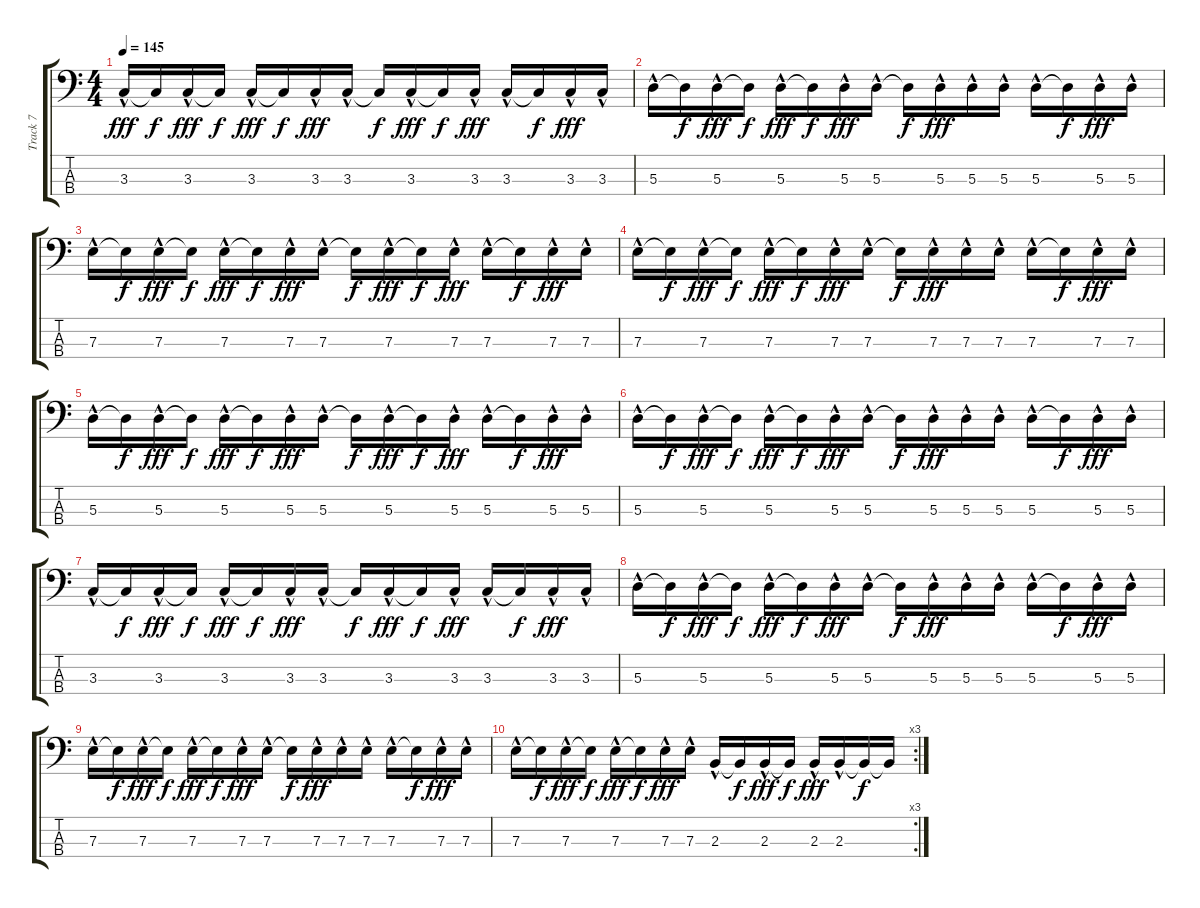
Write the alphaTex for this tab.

\track ("Track 7" "Track 7") {instrument slapbass1}
\staff {score tabs}
\tuning (G2 D2 A1 E1) {hide}
\ts (4 4)
\tempo 145
\clef f4
\ks c
3.3{hac}.16{dy fff} 3.3{t}.16{dy f} 3.3{hac}.16{dy fff} 3.3{t}.16{dy f} 3.3{hac}.16{dy fff} 3.3{t}.16{dy f} 3.3{hac}.16{dy fff} 3.3{hac}.16 3.3{t}.16{dy f} 3.3{hac}.16{dy fff} 3.3{t}.16{dy f} 3.3{hac}.16{dy fff} 3.3{hac}.16 3.3{t}.16{dy f} 3.3{hac}.16{dy fff} 3.3{hac}.16 |
5.3{hac}.16 5.3{t}.16{dy f} 5.3{hac}.16{dy fff} 5.3{t}.16{dy f} 5.3{hac}.16{dy fff} 5.3{t}.16{dy f} 5.3{hac}.16{dy fff} 5.3{hac}.16 5.3{t}.16{dy f} 5.3{hac}.16{dy fff} 5.3{hac}.16 5.3{hac}.16 5.3{hac}.16 5.3{t}.16{dy f} 5.3{hac}.16{dy fff} 5.3{hac}.16 |
7.3{hac}.16 7.3{t}.16{dy f} 7.3{hac}.16{dy fff} 7.3{t}.16{dy f} 7.3{hac}.16{dy fff} 7.3{t}.16{dy f} 7.3{hac}.16{dy fff} 7.3{hac}.16 7.3{t}.16{dy f} 7.3{hac}.16{dy fff} 7.3{t}.16{dy f} 7.3{hac}.16{dy fff} 7.3{hac}.16 7.3{t}.16{dy f} 7.3{hac}.16{dy fff} 7.3{hac}.16 |
7.3{hac}.16 7.3{t}.16{dy f} 7.3{hac}.16{dy fff} 7.3{t}.16{dy f} 7.3{hac}.16{dy fff} 7.3{t}.16{dy f} 7.3{hac}.16{dy fff} 7.3{hac}.16 7.3{t}.16{dy f} 7.3{hac}.16{dy fff} 7.3{hac}.16 7.3{hac}.16 7.3{hac}.16 7.3{t}.16{dy f} 7.3{hac}.16{dy fff} 7.3{hac}.16 |
5.3{hac}.16 5.3{t}.16{dy f} 5.3{hac}.16{dy fff} 5.3{t}.16{dy f} 5.3{hac}.16{dy fff} 5.3{t}.16{dy f} 5.3{hac}.16{dy fff} 5.3{hac}.16 5.3{t}.16{dy f} 5.3{hac}.16{dy fff} 5.3{t}.16{dy f} 5.3{hac}.16{dy fff} 5.3{hac}.16 5.3{t}.16{dy f} 5.3{hac}.16{dy fff} 5.3{hac}.16 |
5.3{hac}.16 5.3{t}.16{dy f} 5.3{hac}.16{dy fff} 5.3{t}.16{dy f} 5.3{hac}.16{dy fff} 5.3{t}.16{dy f} 5.3{hac}.16{dy fff} 5.3{hac}.16 5.3{t}.16{dy f} 5.3{hac}.16{dy fff} 5.3{hac}.16 5.3{hac}.16 5.3{hac}.16 5.3{t}.16{dy f} 5.3{hac}.16{dy fff} 5.3{hac}.16 |
3.3{hac}.16 3.3{t}.16{dy f} 3.3{hac}.16{dy fff} 3.3{t}.16{dy f} 3.3{hac}.16{dy fff} 3.3{t}.16{dy f} 3.3{hac}.16{dy fff} 3.3{hac}.16 3.3{t}.16{dy f} 3.3{hac}.16{dy fff} 3.3{t}.16{dy f} 3.3{hac}.16{dy fff} 3.3{hac}.16 3.3{t}.16{dy f} 3.3{hac}.16{dy fff} 3.3{hac}.16 |
5.3{hac}.16 5.3{t}.16{dy f} 5.3{hac}.16{dy fff} 5.3{t}.16{dy f} 5.3{hac}.16{dy fff} 5.3{t}.16{dy f} 5.3{hac}.16{dy fff} 5.3{hac}.16 5.3{t}.16{dy f} 5.3{hac}.16{dy fff} 5.3{hac}.16 5.3{hac}.16 5.3{hac}.16 5.3{t}.16{dy f} 5.3{hac}.16{dy fff} 5.3{hac}.16 |
7.3{hac}.16 7.3{t}.16{dy f} 7.3{hac}.16{dy fff} 7.3{t}.16{dy f} 7.3{hac}.16{dy fff} 7.3{t}.16{dy f} 7.3{hac}.16{dy fff} 7.3{hac}.16 7.3{t}.16{dy f} 7.3{hac}.16{dy fff} 7.3{hac}.16 7.3{hac}.16 7.3{hac}.16 7.3{t}.16{dy f} 7.3{hac}.16{dy fff} 7.3{hac}.16 |
\rc 3
7.3{hac}.16 7.3{t}.16{dy f} 7.3{hac}.16{dy fff} 7.3{t}.16{dy f} 7.3{hac}.16{dy fff} 7.3{t}.16{dy f} 7.3{hac}.16{dy fff} 7.3{hac}.16 2.3{hac}.16 2.3{t}.16{dy f} 2.3{hac}.16{dy fff} 2.3{t}.16{dy f} 2.3{hac}.16{dy fff} 2.3{hac}.16 2.3{t}.16{dy f} 2.3{t}.16
